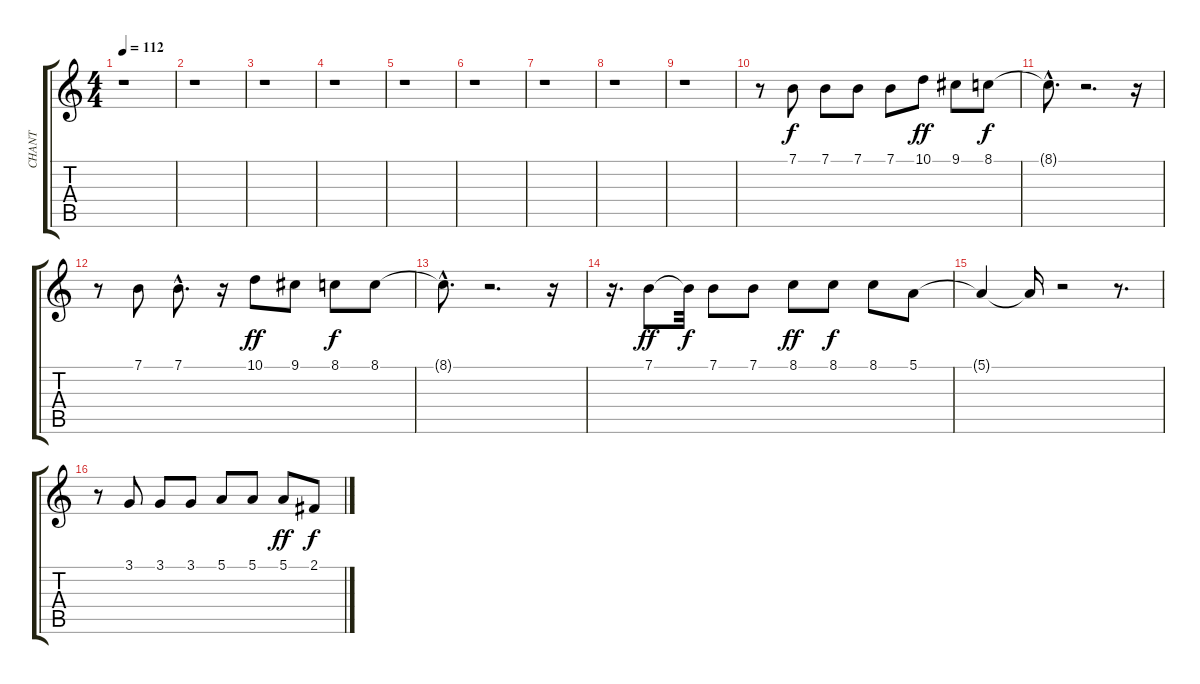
\track ("CHANT" "CHANT") {instrument harmonica}
\staff {score tabs}
\tuning (E4 B3 G3 D3 A2 E2) {hide}
\ts (4 4)
\tempo 112
\clef g2
\ks c
r.1{dy f instrument harmonica} |
r.1 |
r.1 |
r.1 |
r.1 |
r.1 |
r.1 |
r.1 |
r.1 |
r.8 7.1.8 7.1.8 7.1.8 7.1.8 10.1.8{dy ff} 9.1.8 8.1.8{dy f} |
8.1{hac t}.8{d} r.2{d} r.16 |
r.8 7.1.8 7.1{hac}.8{d} r.16 10.1.8{dy ff} 9.1.8 8.1.8{dy f} 8.1.8 |
8.1{hac t}.8{d} r.2{d} r.16 |
r.16{d} 7.1.8{dy ff} 7.1{t}.32{dy f} 7.1.8 7.1.8 8.1.8{dy ff} 8.1.8{dy f} 8.1.8 5.1.8 |
5.1{t}.4 5.1{t}.16 r.2 r.8{d} |
r.8 3.1.8 3.1.8 3.1.8 5.1.8 5.1.8 5.1.8{dy ff} 2.1.8{dy f}
